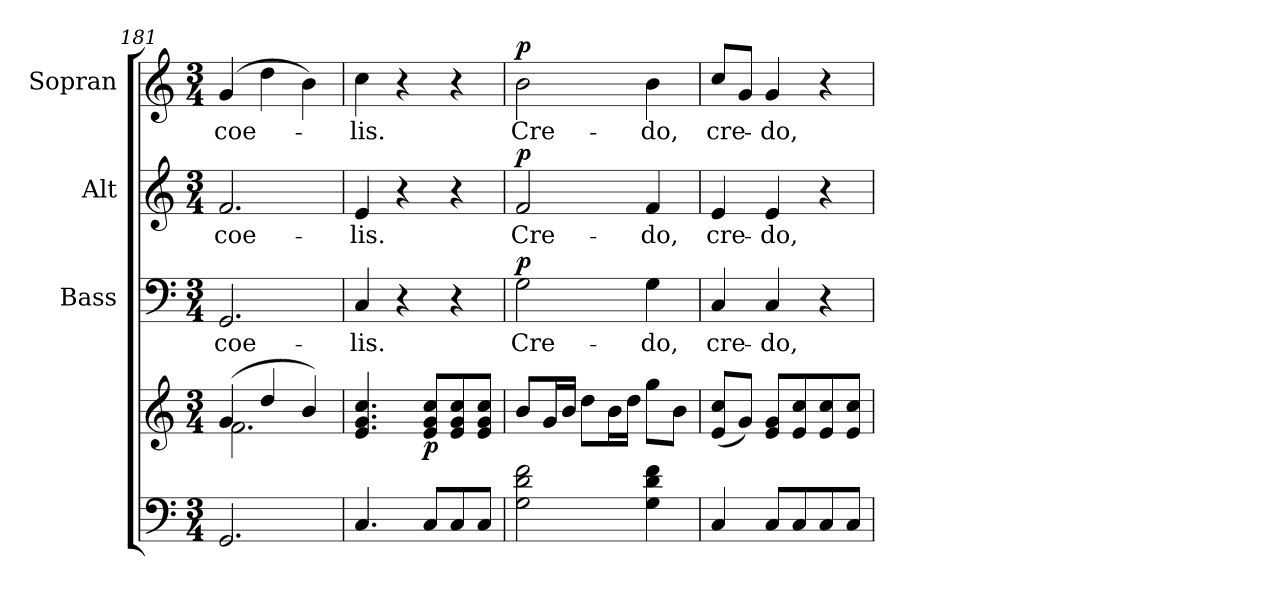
**kern	**kern	**dynam	**kern	**text	**dynam	**kern	**text	**dynam	**kern	**text	**dynam
*part4	*part4	*part4	*part3	*part3	*part3	*part2	*part2	*part2	*part1	*part1	*part1
*staff5	*staff4	*staff4/5	*staff3	*staff3	*staff3	*staff2	*staff2	*staff2	*staff1	*staff1	*staff1
*	*	*	*I"Bass	*	*	*I"Alt	*	*	*I"Sopran	*	*
*	*	*	*I'B.	*	*	*I'A.	*	*	*I'S.	*	*
!!LO:LB:g=z
*clefF4	*clefG2	*	*clefF4	*	*	*clefG2	*	*	*clefG2	*	*
*k[]	*k[]	*	*k[]	*	*	*k[]	*	*	*k[]	*	*
*C:	*C:	*	*C:	*	*	*C:	*	*	*C:	*	*
*M3/4	*M3/4	*	*M3/4	*	*	*M3/4	*	*	*M3/4	*	*
=181	=181	=181	=181	=181	=181	=181	=181	=181	=181	=181	=181
*	*^	*	*	*	*	*	*	*	*	*	*
!	!	!	!	!	!LO:LY:b	!	!	!LO:LY:b	!	!	!LO:LY:b	!
2.GG/	(4g/	2.f\	.	2.GG/	coe-	.	2.f/	coe-	.	(4g/	coe-	.
.	4dd/	.	.	.	.	.	.	.	.	4dd\	.	.
.	4b/)	.	.	.	.	.	.	.	.	4b\)	.	.
*	*v	*v	*	*	*	*	*	*	*	*	*	*
=182	=182	=182	=182	=182	=182	=182	=182	=182	=182	=182	=182
!	!	!	!	!LO:LY:b	!	!	!LO:LY:b	!	!	!LO:LY:b	!
4.C/	4.e/ 4.g/ 4.cc/	.	4C/	-lis.	.	4e/	-lis.	.	4cc\	-lis.	.
.	.	.	4r	.	.	4r	.	.	4r	.	.
!	!	!LO:DY:b	!	!	!	!	!	!	!	!	!
8C/L	8e/ 8g/ 8cc/L	p	.	.	.	.	.	.	.	.	.
8C/	8e/ 8g/ 8cc/	.	4r	.	.	4r	.	.	4r	.	.
8C/J	8e/ 8g/ 8cc/J	.	.	.	.	.	.	.	.	.	.
=183	=183	=183	=183	=183	=183	=183	=183	=183	=183	=183	=183
!	!	!	!	!LO:LY:b	!LO:DY:a	!	!LO:LY:b	!LO:DY:a	!	!LO:LY:b	!LO:DY:a
2G\ 2d\ 2f\	8b/L	.	2G\	Cre-	p	2f/	Cre-	p	2b\	Cre-	p
.	16g/L	.	.	.	.	.	.	.	.	.	.
.	16b/JJ	.	.	.	.	.	.	.	.	.	.
.	8dd\L	.	.	.	.	.	.	.	.	.	.
.	16b\L	.	.	.	.	.	.	.	.	.	.
.	16dd\JJ	.	.	.	.	.	.	.	.	.	.
!	!	!	!	!LO:LY:b	!	!	!LO:LY:b	!	!	!LO:LY:b	!
4G\ 4d\ 4f\	8gg\L	.	4G\	-do,	.	4f/	-do,	.	4b\	-do,	.
.	8b\J	.	.	.	.	.	.	.	.	.	.
=184	=184	=184	=184	=184	=184	=184	=184	=184	=184	=184	=184
!	!	!	!	!LO:LY:b	!	!	!LO:LY:b	!	!	!LO:LY:b	!
4C/	(<8e/ 8cc/L	.	4C/	cre-	.	4e/	cre-	.	8cc/L	cre-	.
.	8g/J)	.	.	.	.	.	.	.	8g/J	.	.
!	!	!	!	!LO:LY:b	!	!	!LO:LY:b	!	!	!LO:LY:b	!
8C/L	8e/ 8g/L	.	4C/	-do,	.	4e/	-do,	.	4g/	-do,	.
8C/	8e/ 8cc/	.	.	.	.	.	.	.	.	.	.
8C/	8e/ 8cc/	.	4r	.	.	4r	.	.	4r	.	.
8C/J	8e/ 8cc/J	.	.	.	.	.	.	.	.	.	.
=	=	=	=	=	=	=	=	=	=	=	=
*-	*-	*-	*-	*-	*-	*-	*-	*-	*-	*-	*-
